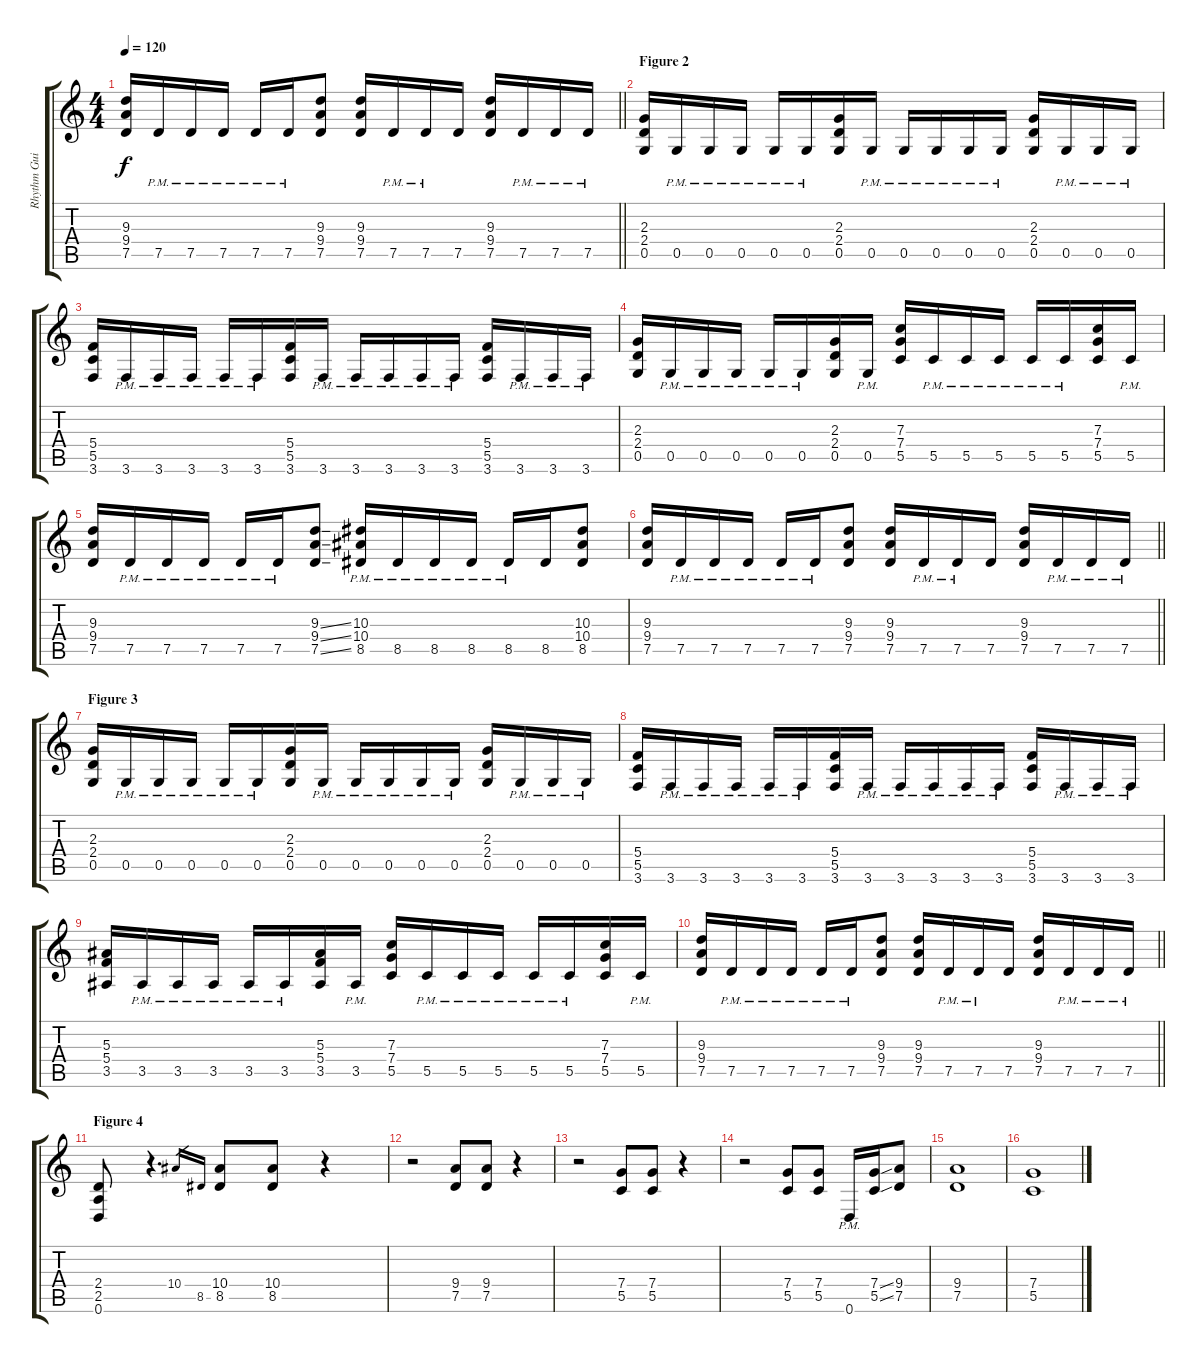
\track ("Rhythm Guitar" "Rhythm Gui") {instrument distortionguitar}
\staff {score tabs}
\tuning (D4 A3 F3 C3 G2 D2) {hide}
\ts (4 4)
\tempo 120
\clef g2
\barLineRight lightlight
\ks c
(9.3 9.4 7.5).16{dy f} 7.5{pm}.16 7.5{pm}.16 7.5{pm}.16 7.5{pm}.16 7.5{pm}.16 (9.3 9.4 7.5).8 (9.3 9.4 7.5).16 7.5{pm}.16 7.5{pm}.16 7.5.16 (9.3 9.4 7.5).16 7.5{pm}.16 7.5{pm}.16 7.5{pm}.16 |
\section ("" "Figure 2")
(2.3 2.4 0.5).16 0.5{pm}.16 0.5{pm}.16 0.5{pm}.16 0.5{pm}.16 0.5{pm}.16 (2.3 2.4 0.5).16 0.5{pm}.16 0.5{pm}.16 0.5{pm}.16 0.5{pm}.16 0.5{pm}.16 (2.3 2.4 0.5).16 0.5{pm}.16 0.5{pm}.16 0.5{pm}.16 |
(5.4 5.5 3.6).16 3.6{pm}.16 3.6{pm}.16 3.6{pm}.16 3.6{pm}.16 3.6{pm}.16 (5.4 5.5 3.6).16 3.6{pm}.16 3.6{pm}.16 3.6{pm}.16 3.6{pm}.16 3.6{pm}.16 (5.4 5.5 3.6).16 3.6{pm}.16 3.6{pm}.16 3.6{pm}.16 |
(2.3 2.4 0.5).16 0.5{pm}.16 0.5{pm}.16 0.5{pm}.16 0.5{pm}.16 0.5{pm}.16 (2.3 2.4 0.5).16 0.5{pm}.16 (7.3 7.4 5.5).16 5.5{pm}.16 5.5{pm}.16 5.5{pm}.16 5.5{pm}.16 5.5{pm}.16 (7.3 7.4 5.5).16 5.5{pm}.16 |
(9.3 9.4 7.5).16 7.5{pm}.16 7.5{pm}.16 7.5{pm}.16 7.5{pm}.16 7.5{pm}.16 (9.3{ss} 9.4{ss} 7.5{ss}).8 (10.3 10.4 8.5{pm}).16 8.5{pm}.16 8.5{pm}.16 8.5{pm}.16 8.5{pm}.16 8.5.16 (10.3 10.4 8.5).8 |
\barLineRight lightlight
(9.3 9.4 7.5).16 7.5{pm}.16 7.5{pm}.16 7.5{pm}.16 7.5{pm}.16 7.5{pm}.16 (9.3 9.4 7.5).8 (9.3 9.4 7.5).16 7.5{pm}.16 7.5{pm}.16 7.5.16 (9.3 9.4 7.5).16 7.5{pm}.16 7.5{pm}.16 7.5{pm}.16 |
\section ("" "Figure 3")
(2.3 2.4 0.5).16 0.5{pm}.16 0.5{pm}.16 0.5{pm}.16 0.5{pm}.16 0.5{pm}.16 (2.3 2.4 0.5).16 0.5{pm}.16 0.5{pm}.16 0.5{pm}.16 0.5{pm}.16 0.5{pm}.16 (2.3 2.4 0.5).16 0.5{pm}.16 0.5{pm}.16 0.5{pm}.16 |
(5.4 5.5 3.6).16 3.6{pm}.16 3.6{pm}.16 3.6{pm}.16 3.6{pm}.16 3.6{pm}.16 (5.4 5.5 3.6).16 3.6{pm}.16 3.6{pm}.16 3.6{pm}.16 3.6{pm}.16 3.6{pm}.16 (5.4 5.5 3.6).16 3.6{pm}.16 3.6{pm}.16 3.6{pm}.16 |
(5.3 5.4 3.5).16 3.5{pm}.16 3.5{pm}.16 3.5{pm}.16 3.5{pm}.16 3.5{pm}.16 (5.3 5.4 3.5).16 3.5{pm}.16 (7.3 7.4 5.5).16 5.5{pm}.16 5.5{pm}.16 5.5{pm}.16 5.5{pm}.16 5.5{pm}.16 (7.3 7.4 5.5).16 5.5{pm}.16 |
\barLineRight lightlight
(9.3 9.4 7.5).16 7.5{pm}.16 7.5{pm}.16 7.5{pm}.16 7.5{pm}.16 7.5{pm}.16 (9.3 9.4 7.5).8 (9.3 9.4 7.5).16 7.5{pm}.16 7.5{pm}.16 7.5.16 (9.3 9.4 7.5).16 7.5{pm}.16 7.5{pm}.16 7.5{pm}.16 |
\section ("" "Figure 4")
(2.4 2.5 0.6).8 r.4{d} 10.4.16{gr} 8.5.16{gr} (10.4 8.5).8 (10.4 8.5).8 r.4 |
r.2 (9.4 7.5).8 (9.4 7.5).8 r.4 |
r.2 (7.4 5.5).8 (7.4 5.5).8 r.4 |
r.2 (7.4 5.5).8 (7.4 5.5).8 0.6{pm}.16 (7.4{ss} 5.5{ss}).16 (9.4 7.5).8 |
(9.4 7.5).1 |
(7.4 5.5).1
